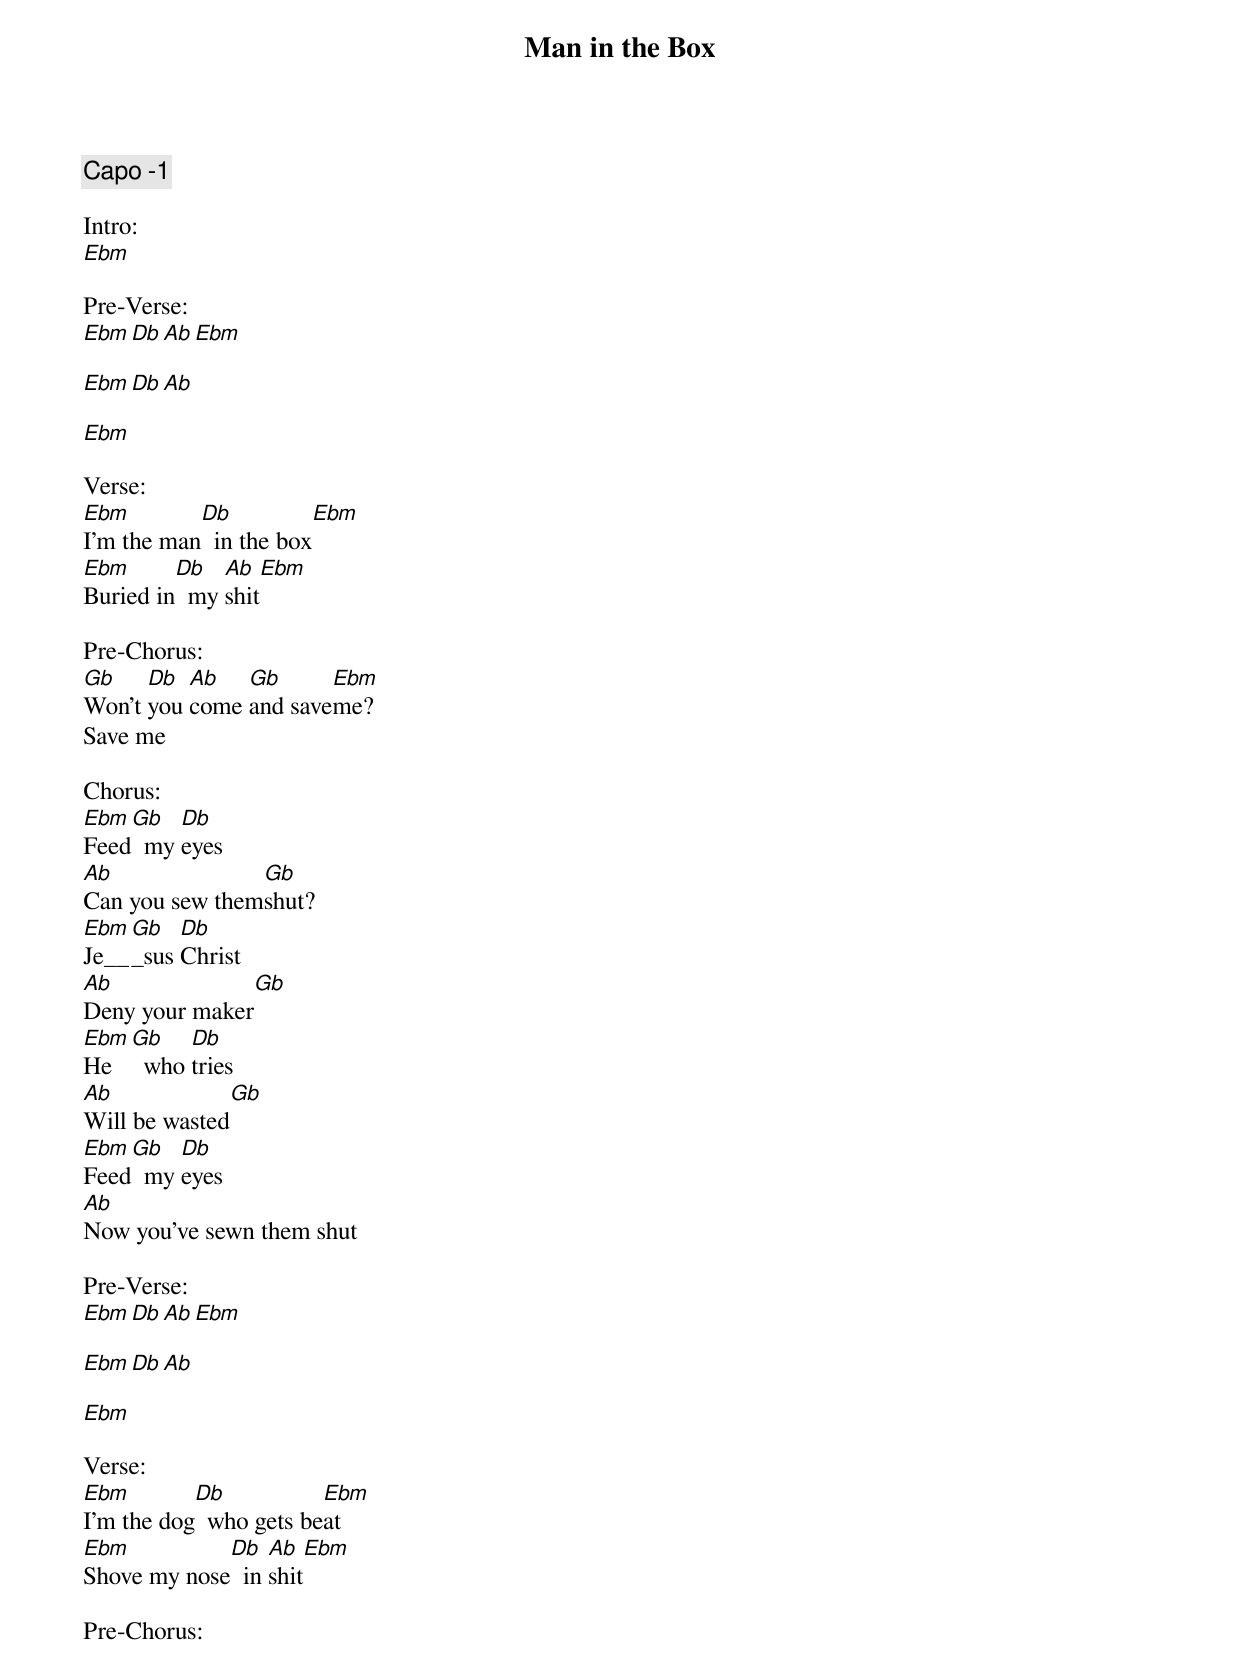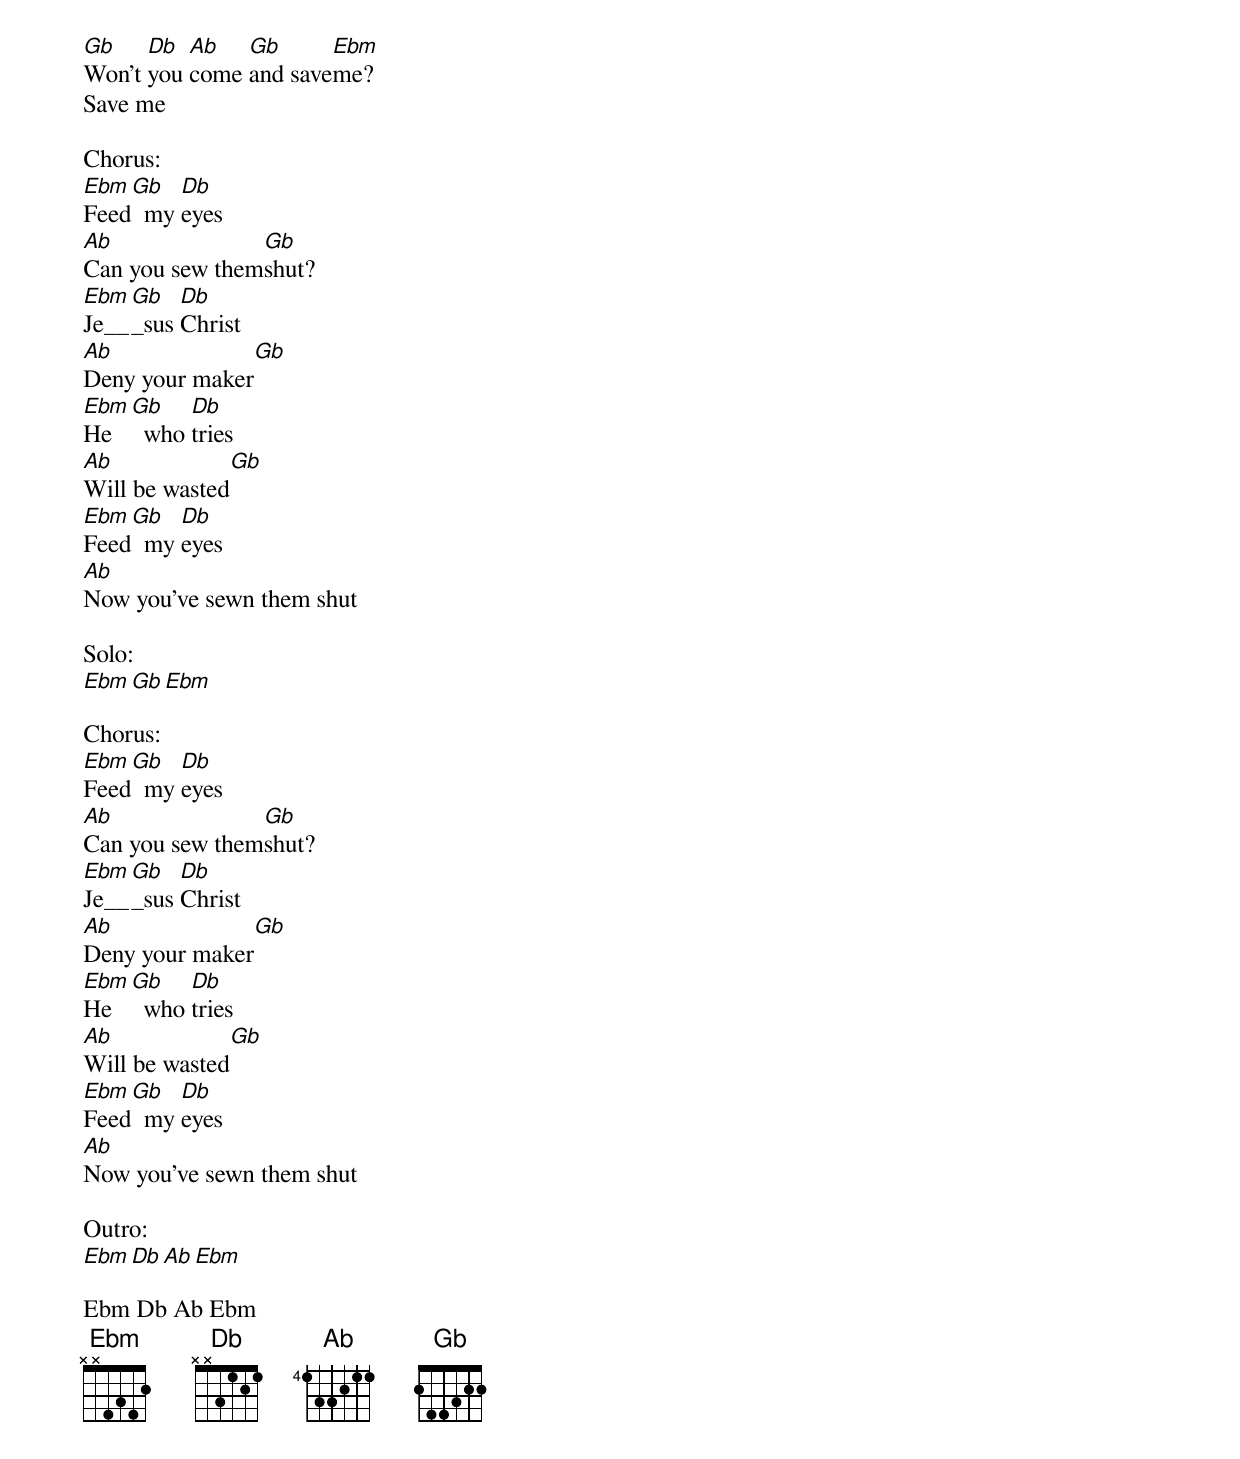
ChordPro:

{title:Man in the Box}
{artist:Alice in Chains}
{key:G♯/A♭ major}
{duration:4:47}
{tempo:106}
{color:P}

{comment: Capo -1}

Intro:
[Ebm]

Pre-Verse:
[Ebm][Db][Ab][Ebm]

[Ebm][Db][Ab]

[Ebm]

Verse:
[Ebm]I'm the man[Db]  in the box[Ebm]
[Ebm]Buried in[Db]  my [Ab]shit[Ebm]

Pre-Chorus:
[Gb]Won't [Db]you [Ab]come [Gb]and save[Ebm]me?
Save me

Chorus:
[Ebm]Feed[Gb]  my [Db]eyes
[Ab]Can you sew them[Gb]shut?
[Ebm]Je__[Gb]_sus [Db]Christ
[Ab]Deny your maker[Gb]
[Ebm]He  [Gb]  who [Db]tries
[Ab]Will be wasted[Gb]
[Ebm]Feed[Gb]  my [Db]eyes
[Ab]Now you've sewn them shut

Pre-Verse:
[Ebm][Db][Ab][Ebm]

[Ebm][Db][Ab]

[Ebm]

Verse:
[Ebm]I'm the dog[Db]  who gets be[Ebm]at
[Ebm]Shove my nose[Db]  in [Ab]shit[Ebm]

Pre-Chorus:
[Gb]Won't [Db]you [Ab]come [Gb]and save[Ebm]me?
Save me

Chorus:
[Ebm]Feed[Gb]  my [Db]eyes
[Ab]Can you sew them[Gb]shut?
[Ebm]Je__[Gb]_sus [Db]Christ
[Ab]Deny your maker[Gb]
[Ebm]He  [Gb]  who [Db]tries
[Ab]Will be wasted[Gb]
[Ebm]Feed[Gb]  my [Db]eyes
[Ab]Now you've sewn them shut

Solo:
[Ebm][Gb][Ebm]

Chorus:
[Ebm]Feed[Gb]  my [Db]eyes
[Ab]Can you sew them[Gb]shut?
[Ebm]Je__[Gb]_sus [Db]Christ
[Ab]Deny your maker[Gb]
[Ebm]He  [Gb]  who [Db]tries
[Ab]Will be wasted[Gb]
[Ebm]Feed[Gb]  my [Db]eyes
[Ab]Now you've sewn them shut

Outro:
[Ebm][Db][Ab][Ebm]

Ebm Db Ab Ebm
